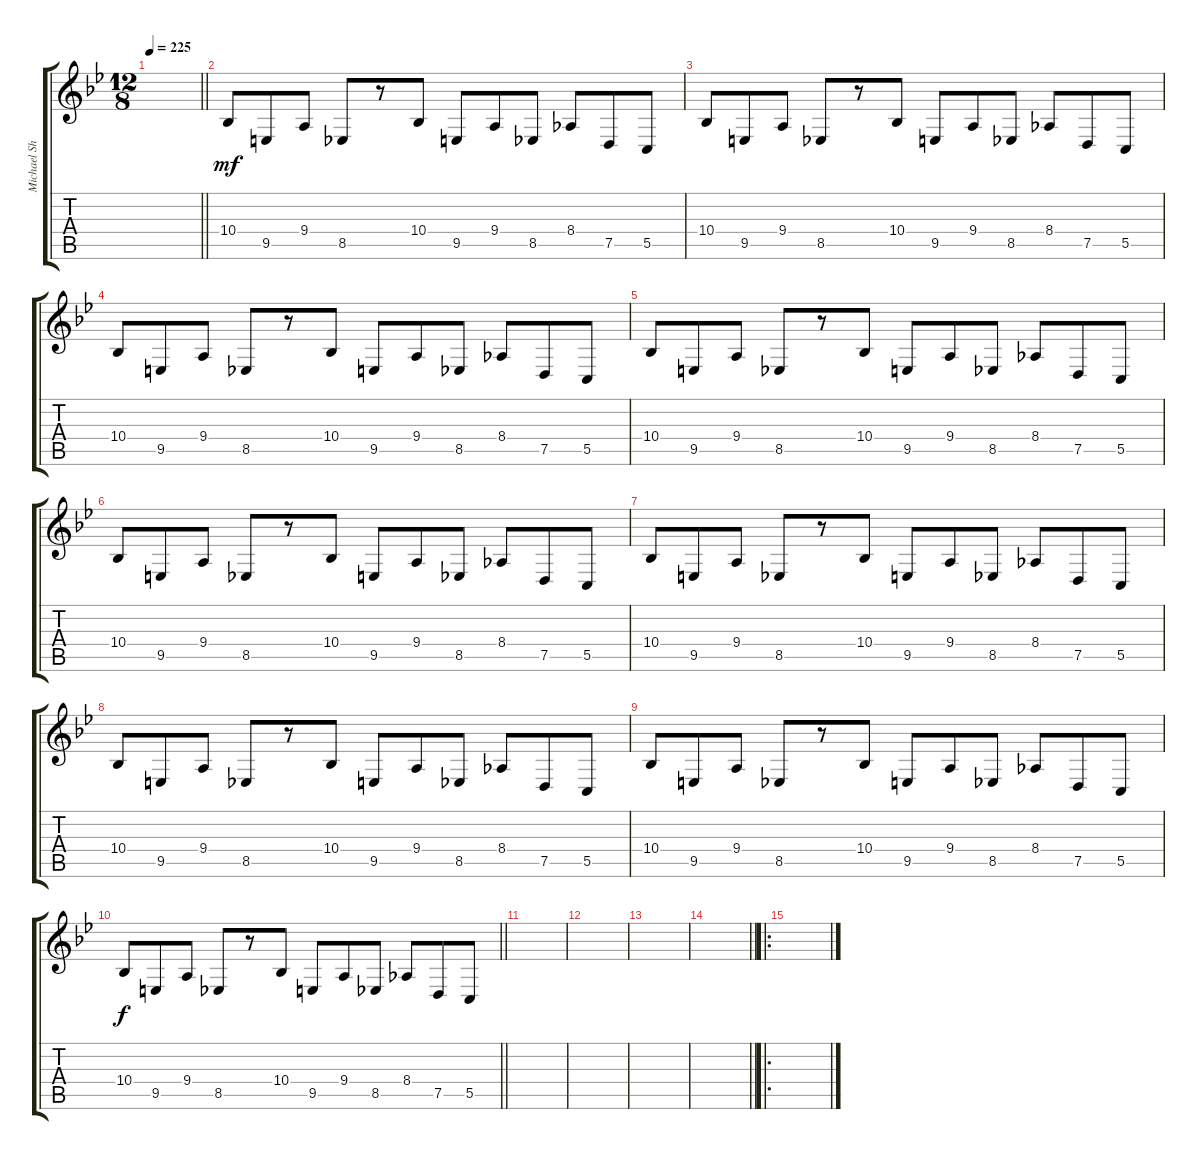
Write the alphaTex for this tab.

\track ("Michael Sherer" "Michael Sh") {instrument lead2sawtooth}
\staff {score tabs}
\tuning (D4 A3 F3 C3 G2 C2) {hide}
\ts (12 8)
\tempo 225
\clef g2
\barLineRight lightlight
\ks bb
|
\section ("" "")
10.4.8{dy mf} 9.5.8 9.4.8 8.5.8 r.8 10.4.8 9.5.8 9.4.8 8.5.8 8.4.8 7.5.8 5.5.8 |
10.4.8 9.5.8 9.4.8 8.5.8 r.8 10.4.8 9.5.8 9.4.8 8.5.8 8.4.8 7.5.8 5.5.8 |
10.4.8 9.5.8 9.4.8 8.5.8 r.8 10.4.8 9.5.8 9.4.8 8.5.8 8.4.8 7.5.8 5.5.8 |
10.4.8 9.5.8 9.4.8 8.5.8 r.8 10.4.8 9.5.8 9.4.8 8.5.8 8.4.8 7.5.8 5.5.8 |
10.4.8 9.5.8 9.4.8 8.5.8 r.8 10.4.8 9.5.8 9.4.8 8.5.8 8.4.8 7.5.8 5.5.8 |
10.4.8 9.5.8 9.4.8 8.5.8 r.8 10.4.8 9.5.8 9.4.8 8.5.8 8.4.8 7.5.8 5.5.8 |
10.4.8 9.5.8 9.4.8 8.5.8 r.8 10.4.8 9.5.8 9.4.8 8.5.8 8.4.8 7.5.8 5.5.8 |
10.4.8 9.5.8 9.4.8 8.5.8 r.8 10.4.8 9.5.8 9.4.8 8.5.8 8.4.8 7.5.8 5.5.8 |
\barLineRight lightlight
10.4.8{dy f} 9.5.8 9.4.8 8.5.8 r.8 10.4.8 9.5.8 9.4.8 8.5.8 8.4.8 7.5.8 5.5.8 |
\section ("" "")
|
|
|
\barLineRight lightlight
|
\ro
\section ("" "")
